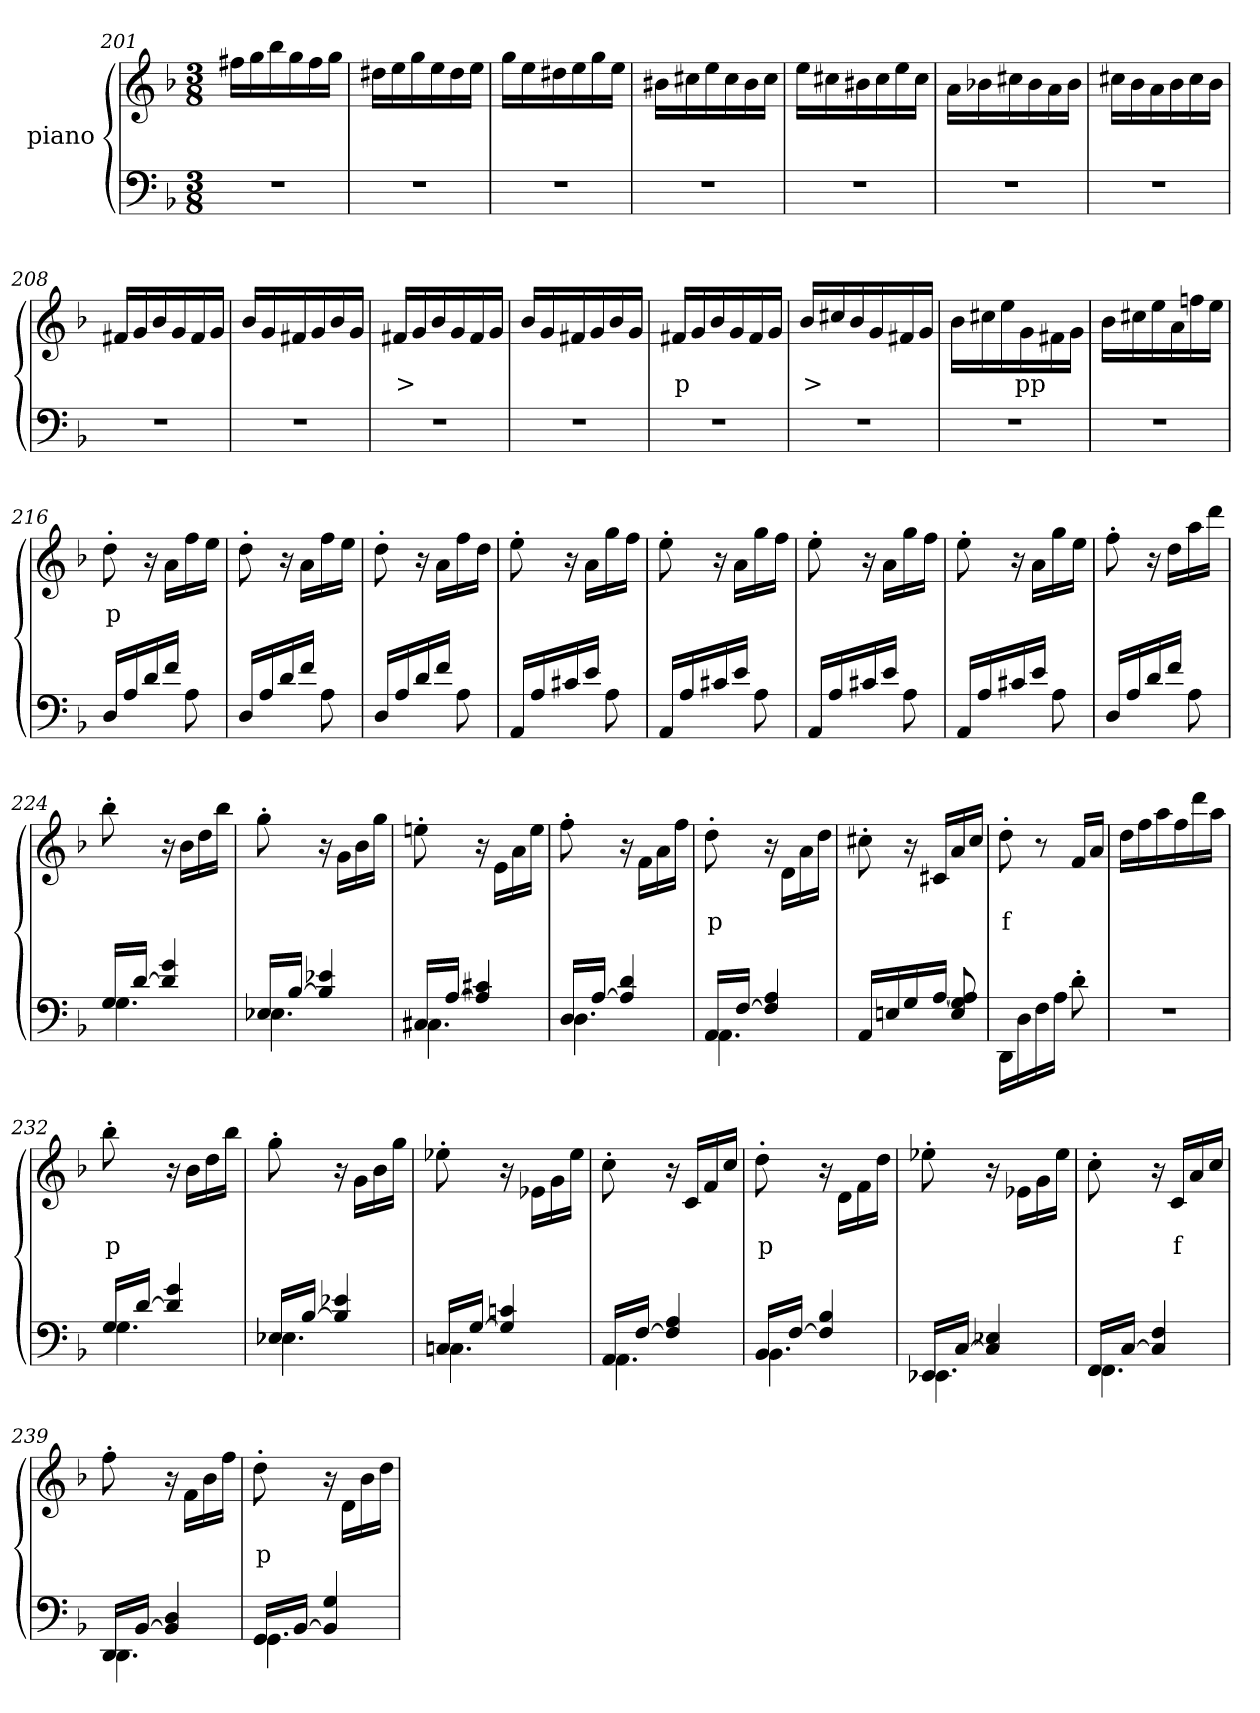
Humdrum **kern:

**kern	**kern	**text
*part2	*part1	*part1
*staff2	*staff1	*staff1
*	*I"piano	*
*clefF4	*clefG2	*
*k[b-]	*k[b-]	*
*d:	*d:	*
*M3/8	*M3/8	*
=201	=201	=201
4.r	16ff#X\LL	.
.	16gg\	.
.	16bb-\	.
.	16gg\	.
.	16ff#\	.
.	16gg\JJ	.
=202	=202	=202
4.r	16dd#X\LL	.
.	16ee\	.
.	16gg\	.
.	16ee\	.
.	16dd#\	.
.	16ee\JJ	.
=203	=203	=203
4.r	16gg\LL	.
.	16ee\	.
.	16dd#X\	.
.	16ee\	.
.	16gg\	.
.	16ee\JJ	.
=204	=204	=204
4.r	16b#X\LL	.
.	16cc#X\	.
.	16ee\	.
.	16cc#\	.
.	16b#\	.
.	16cc#\JJ	.
=205	=205	=205
4.r	16ee\LL	.
.	16cc#X\	.
.	16b#X\	.
.	16cc#\	.
.	16ee\	.
.	16cc#\JJ	.
=206	=206	=206
4.r	16a\LL	.
.	16b-X\	.
.	16cc#X\	.
.	16b-\	.
.	16a\	.
.	16b-\JJ	.
=207	=207	=207
4.r	16cc#X\LL	.
.	16b-\	.
.	16a\	.
.	16b-\	.
.	16cc#\	.
.	16b-\JJ	.
=208	=208	=208
4.r	16f#X/LL	.
.	16g/	.
.	16b-/	.
.	16g/	.
.	16f#/	.
.	16g/JJ	.
=209	=209	=209
4.r	16b-/LL	.
.	16g/	.
.	16f#X/	.
.	16g/	.
.	16b-/	.
.	16g/JJ	.
=210	=210	=210
4.r	16f#X/LL	>
.	16g/	.
.	16b-/	.
.	16g/	.
.	16f#/	.
.	16g/JJ	.
=211	=211	=211
4.r	16b-/LL	.
.	16g/	.
.	16f#X/	.
.	16g/	.
.	16b-/	.
.	16g/JJ	.
=212	=212	=212
4.r	16f#X/LL	p
.	16g/	.
.	16b-/	.
.	16g/	.
.	16f#/	.
.	16g/JJ	.
=213	=213	=213
4.r	16b-/LL	>
.	16cc#X/	.
.	16b-/	.
.	16g/	.
.	16f#X/	.
.	16g/JJ	.
=214	=214	=214
4.r	16b-\LL	.
.	16cc#X\	.
.	16ee\	.
.	16g\	pp
.	16f#X\	.
.	16g\JJ	.
=215	=215	=215
4.r	16b-\LL	.
.	16cc#X\	.
.	16ee\	.
.	16a\	.
.	16ffn\	.
.	16ee\JJ	.
=216	=216	=216
16D/LL	8dd'>\	p
16A/	.	.
16d/	16r	.
16f/JJ	16a\LL	.
8A\	16ff\	.
.	16ee\JJ	.
=217	=217	=217
16D/LL	8dd'>\	.
16A/	.	.
16d/	16r	.
16f/JJ	16a\LL	.
8A\	16ff\	.
.	16ee\JJ	.
=218	=218	=218
16D/LL	8dd'>\	.
16A/	.	.
16d/	16r	.
16f/JJ	16a\LL	.
8A\	16ff\	.
.	16dd\JJ	.
=219	=219	=219
16AA/LL	8ee'>\	.
16A/	.	.
16c#X/	16r	.
16e/JJ	16a\LL	.
8A\	16gg\	.
.	16ff\JJ	.
=220	=220	=220
16AA/LL	8ee'>\	.
16A/	.	.
16c#X/	16r	.
16e/JJ	16a\LL	.
8A\	16gg\	.
.	16ff\JJ	.
=221	=221	=221
16AA/LL	8ee'>\	.
16A/	.	.
16c#X/	16r	.
16e/JJ	16a\LL	.
8A\	16gg\	.
.	16ff\JJ	.
=222	=222	=222
16AA/LL	8ee'>\	.
16A/	.	.
16c#X/	16r	.
16e/JJ	16a\LL	.
8A\	16gg\	.
.	16ee\JJ	.
=223	=223	=223
16D/LL	8ff'>\	.
16A/	.	.
16d/	16r	.
16f/JJ	16dd\LL	.
8A\	16aa\	.
.	16ddd\JJ	.
=224	=224	=224
*^	*	*
16G/LL	4.G\	8bb-'>\	.
[16d/JJ	.	.	.
4d/] 4g/	.	16r	.
.	.	16b-\LL	.
.	.	16dd\	.
.	.	16bb-\JJ	.
=225	=225	=225	=225
16E-X/LL	4.E-\	8gg'>\	.
[16B-/JJ	.	.	.
4B-/] 4e-/	.	16r	.
.	.	16g\LL	.
.	.	16b-\	.
.	.	16gg\JJ	.
=226	=226	=226	=226
16C#X/LL	4.C#\	8een'>\	.
[16A/JJ	.	.	.
4A/] 4c#/	.	16r	.
.	.	16e\LL	.
.	.	16a\	.
.	.	16ee\JJ	.
=227	=227	=227	=227
16D/LL	4.D\	8ff'>\	.
[16A/JJ	.	.	.
4A/] 4d/	.	16r	.
.	.	16f\LL	.
.	.	16a\	.
.	.	16ff\JJ	.
=228	=228	=228	=228
16AA/LL	4.AA\	8dd'>\	p
[16F/JJ	.	.	.
4F/] 4A/	.	16r	.
.	.	16d\LL	.
.	.	16a\	.
.	.	16dd\JJ	.
*v	*v	*	*
=229	=229	=229
16AA/LL	8cc#X'>\	.
16En/	.	.
16G/	16r	.
[16A/JJ	16c#/LL	.
8E/ 8G/ 8A/]	16a/	.
.	16cc#/JJ	.
=230	=230	=230
16DD\LL	8dd'>\	f
16D\	.	.
16F\	8r	.
16A\JJ	.	.
8d'>\	16f/LL	.
.	16a/JJ	.
=231	=231	=231
4.r	16dd\LL	.
.	16ff\	.
.	16aa\	.
.	16ff\	.
.	16ddd\	.
.	16aa\JJ	.
=232	=232	=232
*^	*	*
16G/LL	4.G\	8bb-'>\	p
[16d/JJ	.	.	.
4d/] 4g/	.	16r	.
.	.	16b-\LL	.
.	.	16dd\	.
.	.	16bb-\JJ	.
=233	=233	=233	=233
16E-X/LL	4.E-\	8gg'>\	.
[16B-/JJ	.	.	.
4B-/] 4e-/	.	16r	.
.	.	16g\LL	.
.	.	16b-\	.
.	.	16gg\JJ	.
=234	=234	=234	=234
16Cn/LL	4.Cn\	8ee-X'>\	.
[16G/JJ	.	.	.
4G/] 4cn/	.	16r	.
.	.	16e-\LL	.
.	.	16g\	.
.	.	16ee-\JJ	.
=235	=235	=235	=235
16AA/LL	4.AA\	8cc'>\	.
[16F/JJ	.	.	.
4F/] 4A/	.	16r	.
.	.	16c/LL	.
.	.	16f/	.
.	.	16cc/JJ	.
=236	=236	=236	=236
16BB-/LL	4.BB-\	8dd'>\	p
[16F/JJ	.	.	.
4F/] 4B-/	.	16r	.
.	.	16d\LL	.
.	.	16f\	.
.	.	16dd\JJ	.
=237	=237	=237	=237
16EE-X/LL	4.EE-\	8ee-X'>\	.
[16C/JJ	.	.	.
4C/] 4E-/	.	16r	.
.	.	16e-\LL	.
.	.	16g\	.
.	.	16ee-\JJ	.
=238	=238	=238	=238
16FF/LL	4.FF\	8cc'>\	.
[16C/JJ	.	.	.
4C/] 4F/	.	16r	.
.	.	16c/LL	f
.	.	16a/	.
.	.	16cc/JJ	.
=239	=239	=239	=239
16DD/LL	4.DD\	8ff'>\	.
[16BB-/JJ	.	.	.
4BB-/] 4D/	.	16r	.
.	.	16f\LL	.
.	.	16b-\	.
.	.	16ff\JJ	.
=240	=240	=240	=240
16GG/LL	4.GG\	8dd'>\	p
[16BB-/JJ	.	.	.
4BB-/] 4G/	.	16r	.
.	.	16d\LL	.
.	.	16b-\	.
.	.	16dd\JJ	.
*v	*v	*	*
=	=	=
*-	*-	*-
